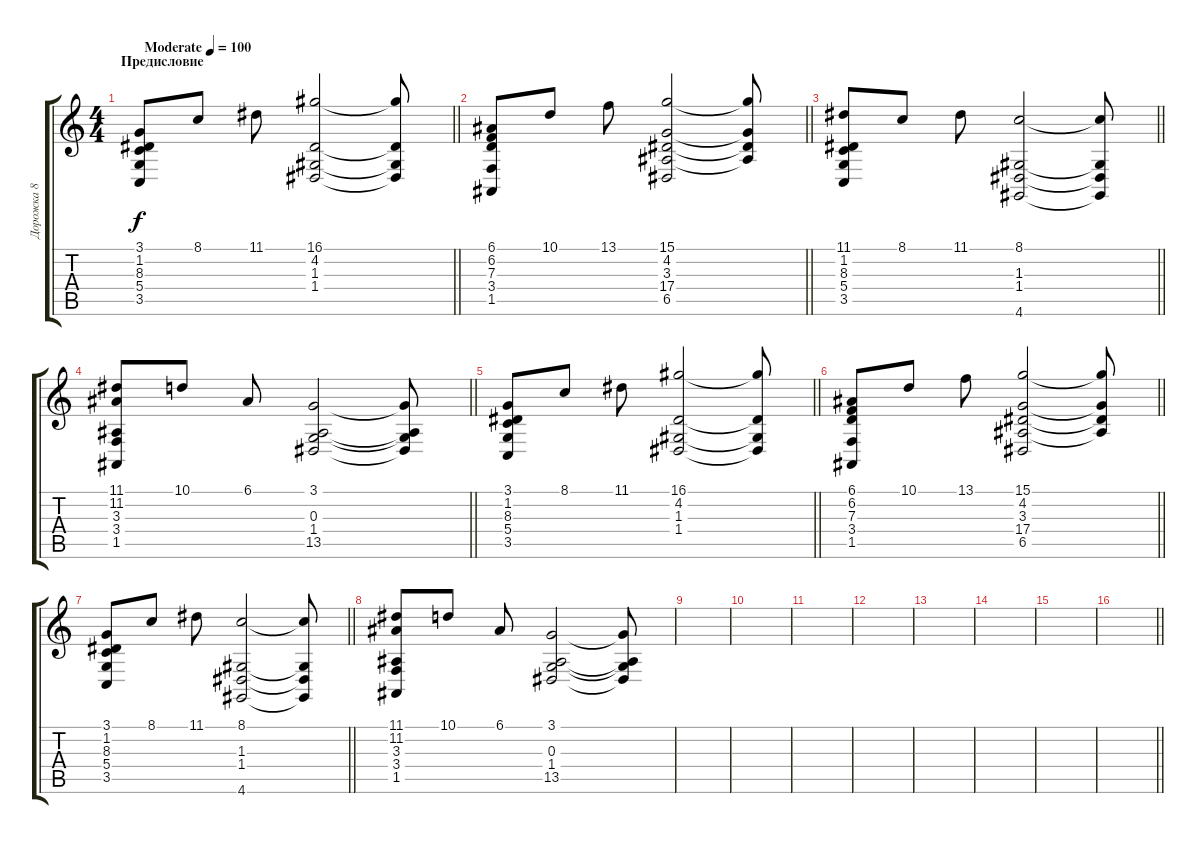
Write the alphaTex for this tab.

\track ("Дорожка 8" "Дорожка 8") {instrument stringensemble1}
\staff {score tabs}
\tuning (E4 B3 G3 D3 A2 E2) {hide}
\ts (4 4)
\section ("" "Предисловие")
\tempo (100 "Moderate")
\clef g2
\barLineRight lightlight
\ks c
(3.1 1.2 8.3 5.4 3.5).8{dy f instrument acousticgrandpiano} 8.1.8 11.1.8 (16.1 4.2 1.3 1.4).2 (16.1{t} 4.2{t} 1.3{t} 1.4{t}).8 |
\barLineRight lightlight
(6.1 6.2 7.3 3.4 1.5).8 10.1.8 13.1.8 (15.1 4.2 3.3 17.4 6.5).2 (15.1{t} 4.2{t} 3.3{t} 17.4{t}).8 |
\barLineRight lightlight
(11.1 1.2 8.3 5.4 3.5).8 8.1.8 11.1.8 (8.1 1.3 1.4 4.6).2 (8.1{t} 1.3{t} 1.4{t} 4.6{t}).8 |
\barLineRight lightlight
(11.1 11.2 3.3 3.4 1.5).8 10.1.8 6.1.8 (3.1 0.3 1.4 13.5).2 (3.1{t} 0.3{t} 1.4{t} 13.5{t}).8 |
\barLineRight lightlight
(3.1 1.2 8.3 5.4 3.5).8 8.1.8 11.1.8 (16.1 4.2 1.3 1.4).2 (16.1{t} 4.2{t} 1.3{t} 1.4{t}).8 |
\barLineRight lightlight
(6.1 6.2 7.3 3.4 1.5).8 10.1.8 13.1.8 (15.1 4.2 3.3 17.4 6.5).2 (15.1{t} 4.2{t} 3.3{t} 17.4{t}).8 |
\barLineRight lightlight
(3.1 1.2 8.3 5.4 3.5).8 8.1.8 11.1.8 (8.1 1.3 1.4 4.6).2 (8.1{t} 1.3{t} 1.4{t} 4.6{t}).8 |
(11.1 11.2 3.3 3.4 1.5).8 10.1.8 6.1.8 (3.1 0.3 1.4 13.5).2 (3.1{t} 0.3{t} 1.4{t} 13.5{t}).8 |
|
|
|
|
|
|
|
\barLineRight lightlight
